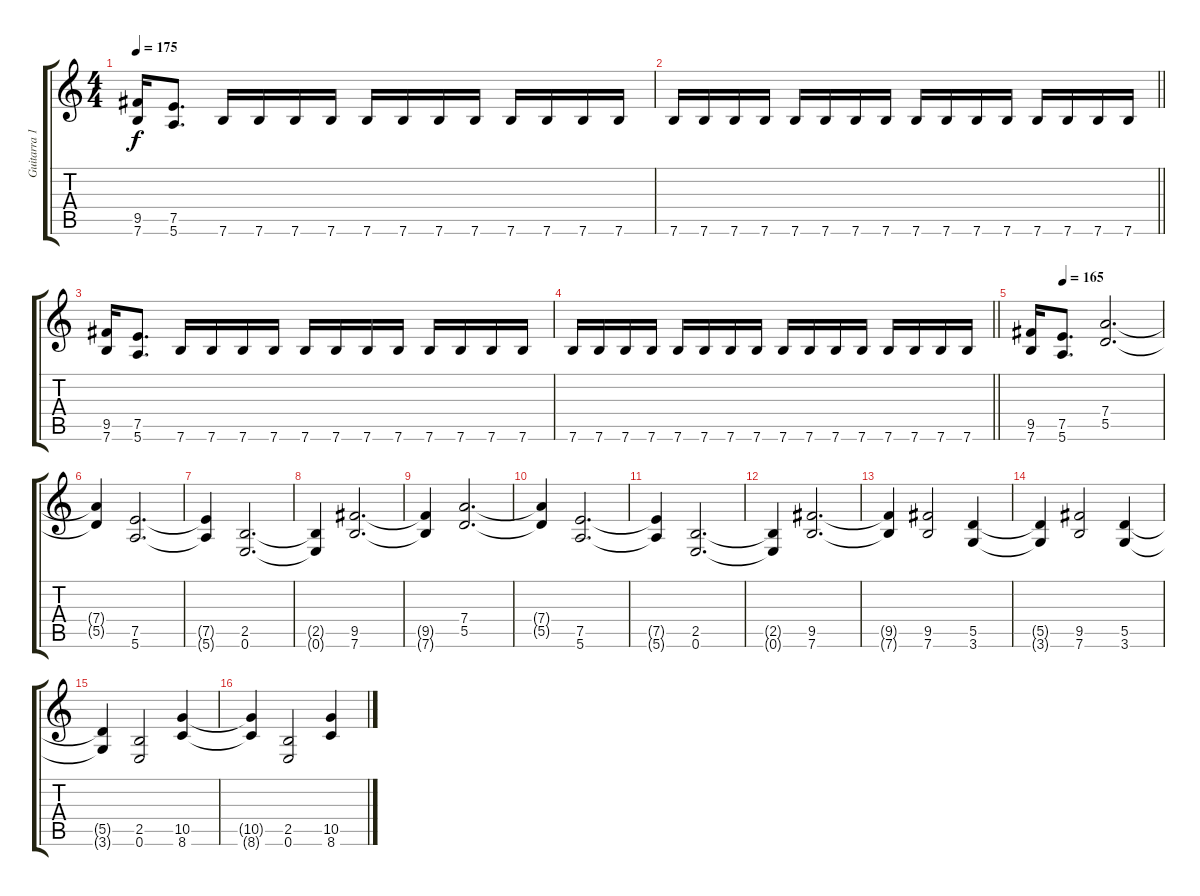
\track ("Guitarra 1" "Guitarra 1") {instrument overdrivenguitar}
\staff {score tabs}
\tuning (E4 B3 G3 D3 A2 E2) {hide}
\ts (4 4)
\tempo 175
\clef g2
\ks c
(9.5 7.6).16{dy f} (7.5 5.6).8{d} 7.6.16 7.6.16 7.6.16 7.6.16 7.6.16 7.6.16 7.6.16 7.6.16 7.6.16 7.6.16 7.6.16 7.6.16 |
\barLineRight lightlight
7.6.16 7.6.16 7.6.16 7.6.16 7.6.16 7.6.16 7.6.16 7.6.16 7.6.16 7.6.16 7.6.16 7.6.16 7.6.16 7.6.16 7.6.16 7.6.16 |
(9.5 7.6).16 (7.5 5.6).8{d} 7.6.16 7.6.16 7.6.16 7.6.16 7.6.16 7.6.16 7.6.16 7.6.16 7.6.16 7.6.16 7.6.16 7.6.16 |
\barLineRight lightlight
7.6.16 7.6.16 7.6.16 7.6.16 7.6.16 7.6.16 7.6.16 7.6.16 7.6.16 7.6.16 7.6.16 7.6.16 7.6.16 7.6.16 7.6.16 7.6.16 |
\tempo (165 0.25)
(9.5 7.6).16 (7.5 5.6).8{d} (7.4 5.5).2{d} |
(7.4{t} 5.5{t}).4 (7.5 5.6).2{d} |
(7.5{t} 5.6{t}).4 (2.5 0.6).2{d} |
(2.5{t} 0.6{t}).4 (9.5 7.6).2{d} |
(9.5{t} 7.6{t}).4 (7.4 5.5).2{d} |
(7.4{t} 5.5{t}).4 (7.5 5.6).2{d} |
(7.5{t} 5.6{t}).4 (2.5 0.6).2{d} |
(2.5{t} 0.6{t}).4 (9.5 7.6).2{d} |
(9.5{t} 7.6{t}).4 (9.5 7.6).2 (5.5 3.6).4 |
(5.5{t} 3.6{t}).4 (9.5 7.6).2 (5.5 3.6).4 |
(5.5{t} 3.6{t}).4 (2.5 0.6).2 (10.5 8.6).4 |
(10.5{t} 8.6{t}).4 (2.5 0.6).2 (10.5 8.6).4
